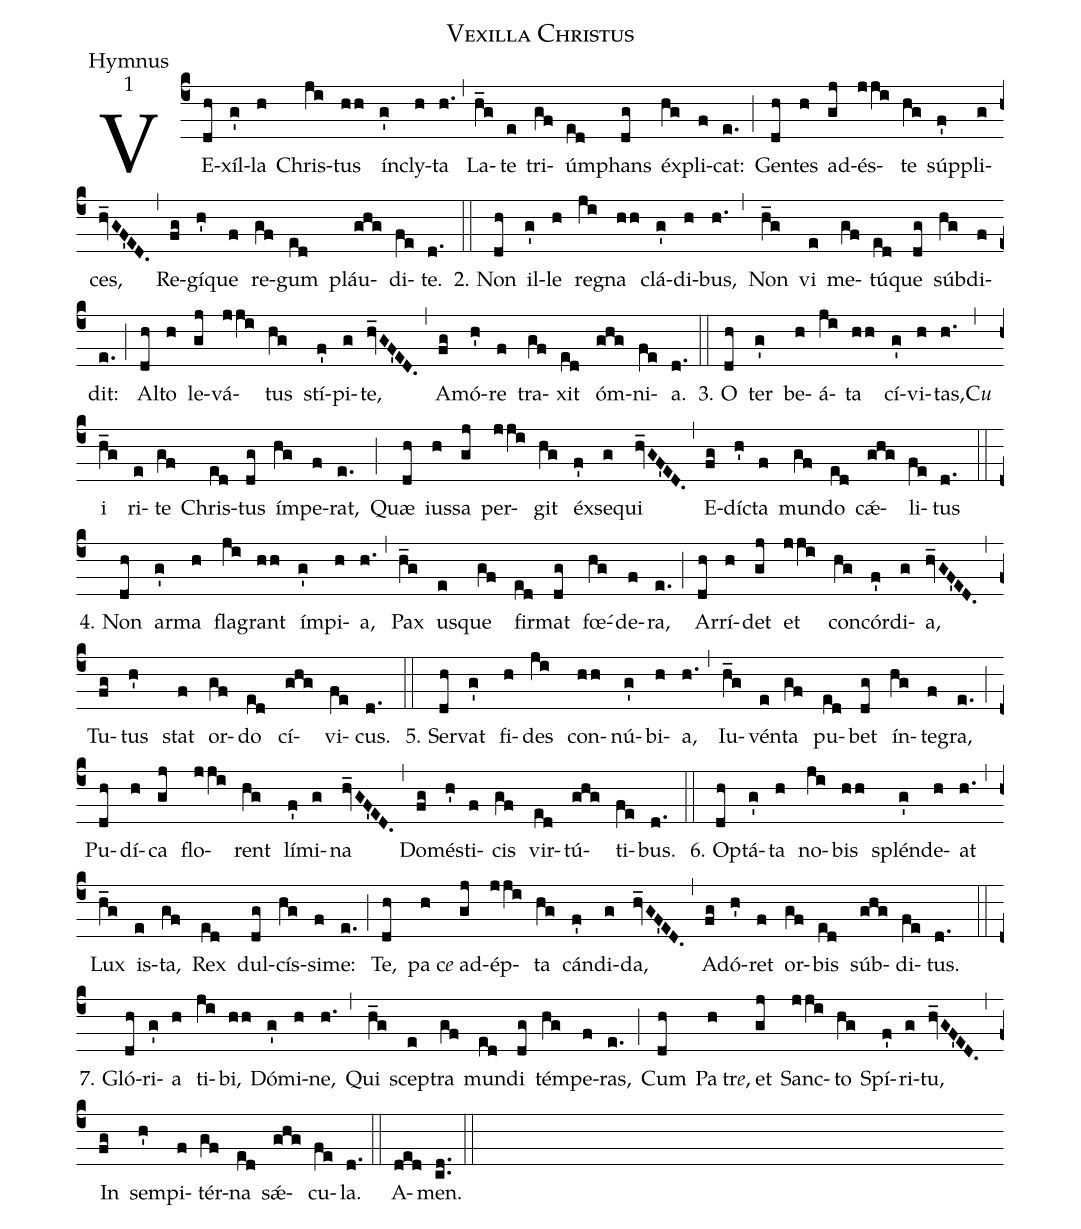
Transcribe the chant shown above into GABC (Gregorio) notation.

name:Vexilla Christus;
office-part:Hymnus;
mode:1;
%%
(c4) VE(dh)xíl(g')la(h) Chris(ji)tus(hh) ín(g')cly(h)ta(h.) (,)
La(h_g)te(e) tri(gf)úm(ed)phans(dg) éx(hg)pli(f)cat:(e.) (;)
Gen(dh)tes(h) ad(gj)és(jji)te(hg) súp(f')pli(g)ces,(hv_GF'ED.) (,)
Re(fg)gí(h')que(f) re(gf)gum(ed) pláu(ghg)di(fe)te.(d.) (::)

2. Non(dh) il(g')le(h) re(ji)gna(hh) clá(g')di(h)bus,(h.) (,)
Non(h_g) vi(e) me(gf)tú(ed)que(dg) súb(hg)di(f)dit:(e.) (;)
Al(dh)to(h) le(gj)vá(jji)tus(hg) stí(f')pi(g)te,(hv_GF'ED.) (,)
A(fg)mó(h')re(f) tra(gf)xit(ed) óm(ghg)ni(fe)a.(d.) (::)

3. O(dh) ter(g') be(h)á(ji)ta(hh) cí(g')vi(h)tas,(h.) (,)
C<i>u</i>()i(h_g) ri(e)te(gf) Chris(ed)tus(dg) ím(hg)pe(f)rat,(e.) (;)
Quæ(dh) ius(h)sa(gj) per(jji)git(hg) éx(f')se(g)qui(hv_GF'ED.) (,)
E(fg)díc(h')ta(f) mun(gf)do(ed) cǽ(ghg)li(fe)tus(d.) (::)

4. Non(dh) ar(g')ma(h) fla(ji)grant(hh) ím(g')pi(h)a,(h.) (,)
Pax(h_g) us(e)que(gf) fir(ed)mat(dg) fœ(hg)́de(f)ra,(e.) (;)
Ar(dh)rí(h)det(gj) et(jji) con(hg)cór(f')di(g)a,(hv_GF'ED.) (,)
Tu(fg)tus(h') stat(f) or(gf)do(ed) cí(ghg)vi(fe)cus.(d.) (::)

5. Ser(dh)vat(g') fi(h)des(ji) con(hh)nú(g')bi(h)a,(h.) (,)
Iu(h_g)vén(e)ta(gf) pu(ed)bet(dg) ín(hg)te(f)gra,(e.) (;)
Pu(dh)dí(h)ca(gj) flo(jji)rent(hg) lí(f')mi(g)na(hv_GF'ED.) (,)
Do(fg)més(h')ti(f)cis(gf) vir(ed)tú(ghg)ti(fe)bus.(d.) (::)

6. Op(dh)tá(g')ta(h) no(ji)bis(hh) splén(g')de(h)at(h.) (,)
Lux(h_g) is(e)ta,(gf) Rex(ed) dul(dg)cís(hg)si(f)me:(e.) (;)
Te,(dh) pa(h)c<i>e</i>() ad(gj)ép(jji)ta(hg) cán(f')di(g)da,(hv_GF'ED.) (,)
Ad(fg)ó(h')ret(f) or(gf)bis(ed) súb(ghg)di(fe)tus.(d.) (::)

7. Gló(dh)ri(g')a(h) ti(ji)bi,(hh) Dó(g')mi(h)ne,(h.) (,)
Qui(h_g) scep(e)tra(gf) mun(ed)di(dg) tém(hg)pe(f)ras,(e.) (;)
Cum(dh) Pa(h)tr<i>e</i>,() et(gj) Sanc(jji)to(hg) Spí(f')ri(g)tu,(hv_GF'ED.) (,)
In(fg) sem(h')pi(f)tér(gf)na(ed) sǽ(ghg)cu(fe)la.(d.) (::)
A(ded)men.(cd..) (::)
